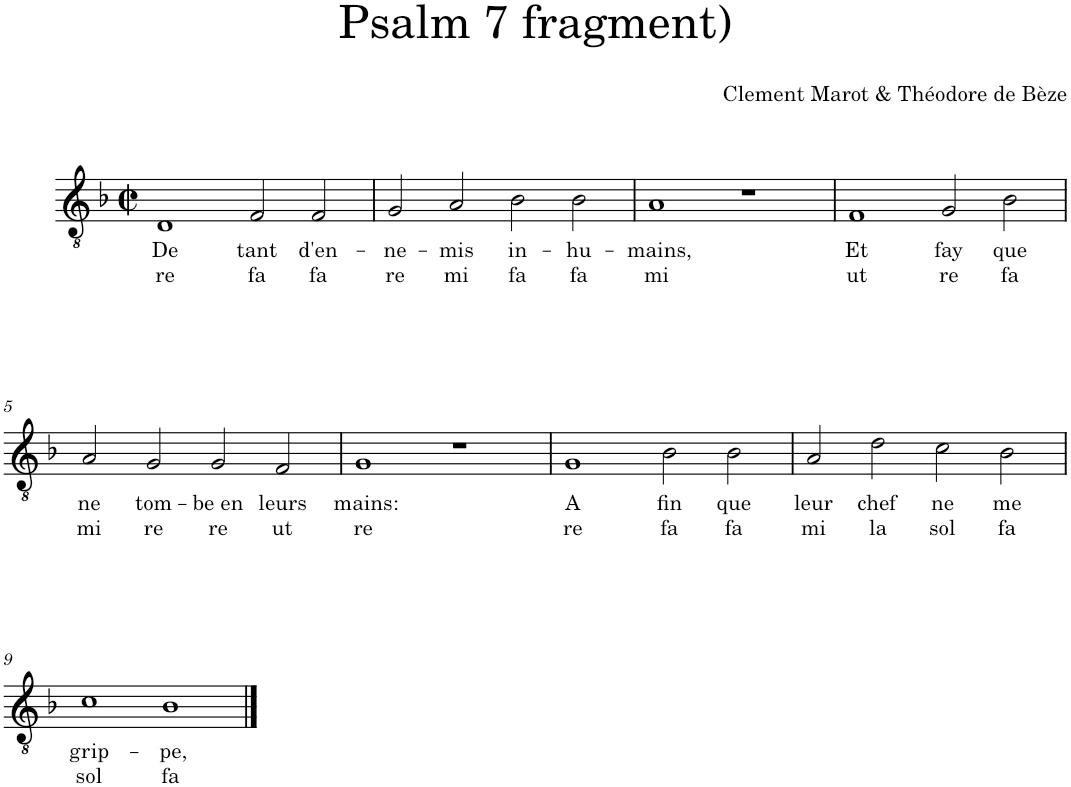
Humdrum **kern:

**kern	**text	**text
*part1	*part1	*part1
*staff1	*staff1	*staff1
*I"Voice	*	*
*I'Vo.	*	*
*clefGv2	*	*
*k[b-]	*	*
*M4/2	*	*
*met(c|)	*	*
=1	=1	=1
!	!LO:LY:b	!LO:LY:b
1D	De	re
!	!LO:LY:b	!LO:LY:b
2F/	tant	fa
!	!LO:LY:b	!LO:LY:b
2F/	d'en-	fa
=2	=2	=2
!	!LO:LY:b	!LO:LY:b
2G/	-ne-	re
!	!LO:LY:b	!LO:LY:b
2A/	-mis	mi
!	!LO:LY:b	!LO:LY:b
2B-\	in-	fa
!	!LO:LY:b	!LO:LY:b
2B-\	-hu-	fa
=3	=3	=3
!	!LO:LY:b	!LO:LY:b
1A	-mains,	mi
1r	.	.
=4	=4	=4
!	!LO:LY:b	!LO:LY:b
1F	Et	ut
!	!LO:LY:b	!LO:LY:b
2G/	fay	re
!	!LO:LY:b	!LO:LY:b
2B-\	que	fa
!!LO:LB:g=z
=5	=5	=5
!	!LO:LY:b	!LO:LY:b
2A/	ne	mi
!	!LO:LY:b	!LO:LY:b
2G/	tom-	re
!	!LO:LY:b	!LO:LY:b
2G/	-be en	re
!	!LO:LY:b	!LO:LY:b
2F/	leurs	ut
=6	=6	=6
!	!LO:LY:b	!LO:LY:b
1G	mains:	re
1r	.	.
=7	=7	=7
!	!LO:LY:b	!LO:LY:b
1G	A	re
!	!LO:LY:b	!LO:LY:b
2B-\	fin	fa
!	!LO:LY:b	!LO:LY:b
2B-\	que	fa
=8	=8	=8
!	!LO:LY:b	!LO:LY:b
2A/	leur	mi
!	!LO:LY:b	!LO:LY:b
2d\	chef	la
!	!LO:LY:b	!LO:LY:b
2c\	ne	sol
!	!LO:LY:b	!LO:LY:b
2B-\	me	fa
!!LO:LB:g=z
=9	=9	=9
!	!LO:LY:b	!LO:LY:b
1c	grip-	sol
!	!LO:LY:b	!LO:LY:b
1B-	-pe,	fa
==	==	==
*-	*-	*-
